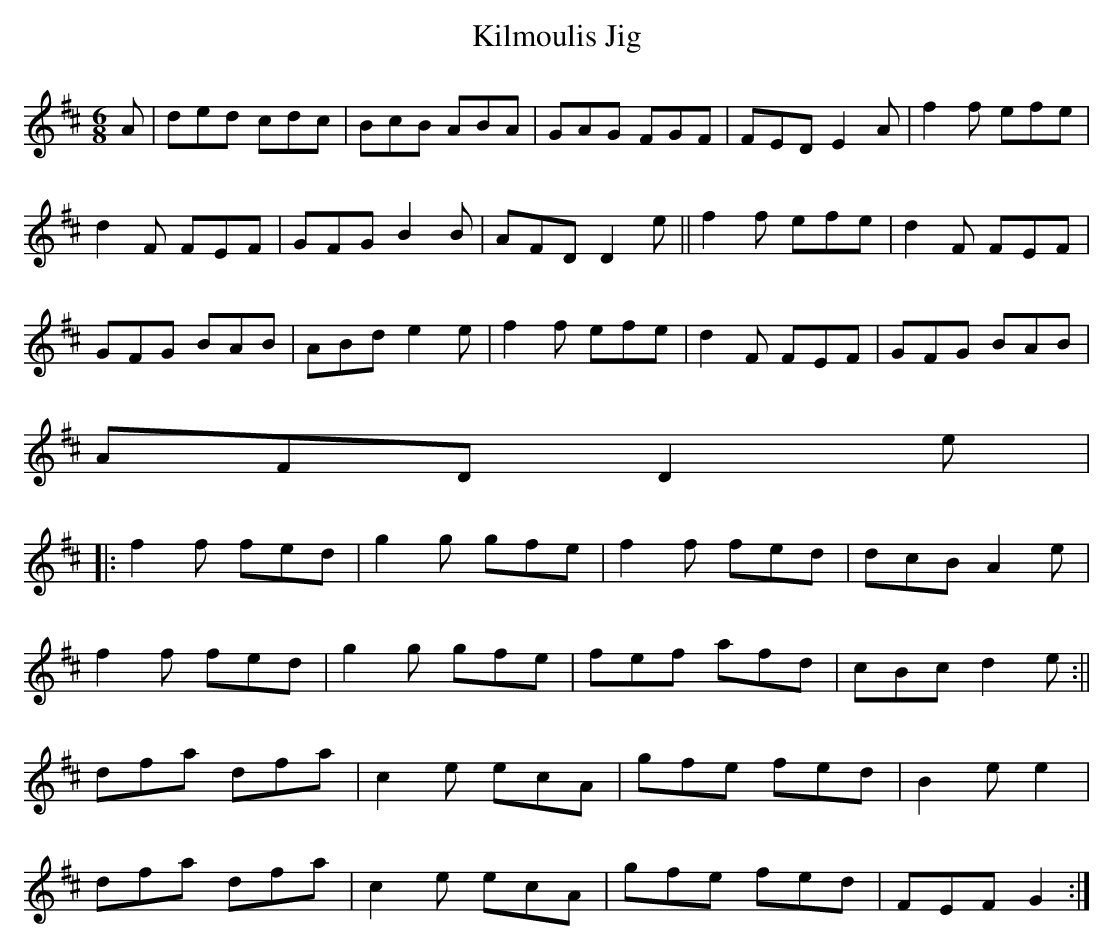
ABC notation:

X:1
T:Kilmoulis Jig
M:6/8
L:1/8
K:D
A|ded cdc|BcB ABA|GAG FGF|FED E2A|f2f efe|
d2F FEF|GFG B2B|AFD D2e||f2f efe|d2F FEF|
GFG BAB|ABd e2e|f2f efe|d2F FEF |GFG BAB|
AFD D2e|
|:f2f fed|g2g gfe|f2f fed|dcB A2e|
f2f fed|g2g gfe|fef afd|cBc d2e:||
dfa dfa|c2e ecA|gfe fed|B2e e2|
dfa dfa|c2e ecA|gfe fed|FEF G2:|
